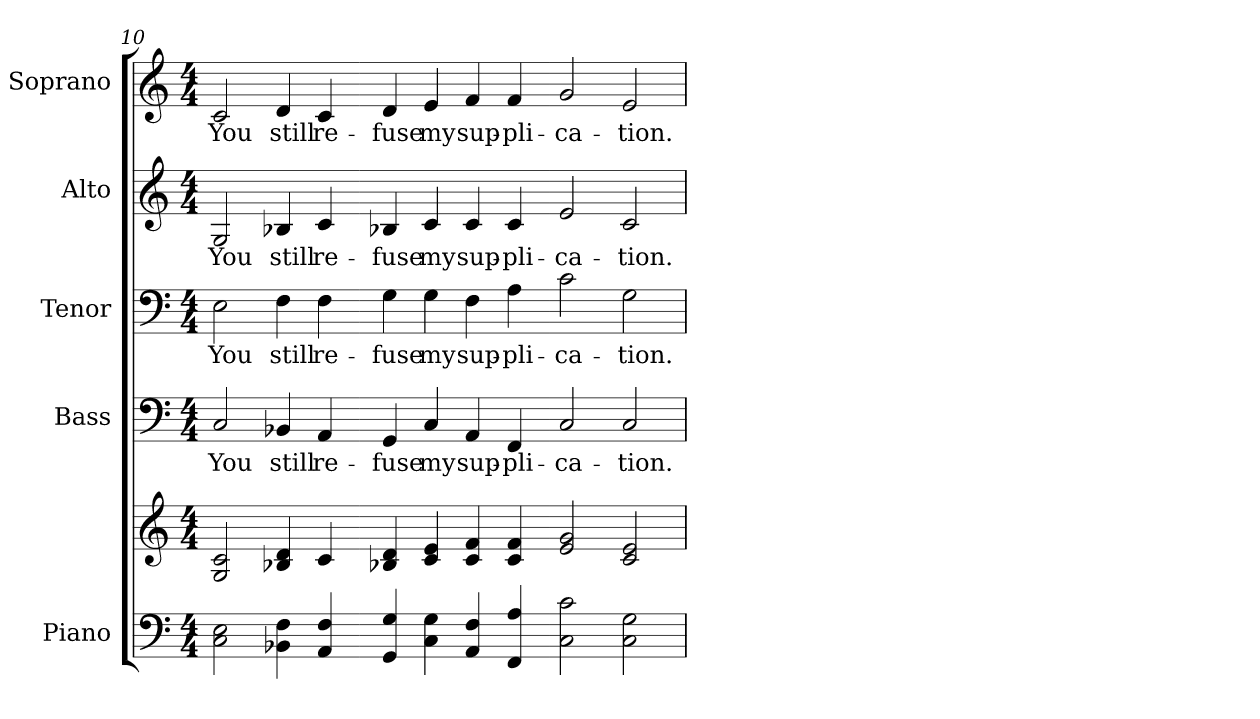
**kern	**kern	**kern	**text	**kern	**text	**kern	**text	**kern	**text
*part5	*part5	*part4	*part4	*part3	*part3	*part2	*part2	*part1	*part1
*staff6	*staff5	*staff4	*staff4	*staff3	*staff3	*staff2	*staff2	*staff1	*staff1
*I"Piano	*	*I"Bass	*	*I"Tenor	*	*I"Alto	*	*I"Soprano	*
*I'Pno.	*	*I'B.	*	*I'T.	*	*I'A.	*	*I'S.	*
*clefF4	*clefG2	*clefF4	*	*clefF4	*	*clefG2	*	*clefG2	*
*k[]	*k[]	*k[]	*	*k[]	*	*k[]	*	*k[]	*
*C:	*C:	*C:	*	*C:	*	*C:	*	*C:	*
*M4/4	*M4/4	*M4/4	*	*M4/4	*	*M4/4	*	*M4/4	*
=10	=10	=10	=10	=10	=10	=10	=10	=10	=10
!	!	!	!LO:LY:b:color=#000000	!	!	!	!	!	!
!	!	!	!	!	!LO:LY:b:color=#000000	!	!	!	!
!	!	!	!	!	!	!	!LO:LY:b:color=#000000	!	!
!	!	!	!	!	!	!	!	!	!LO:LY:b:color=#000000
2Ci\ 2Ei	2Gi/ 2ci	2Ci/	You	2Ei\	You	2Gi/	You	2ci/	You
!	!	!	!LO:LY:b:color=#000000	!	!	!	!	!	!
!	!	!	!	!	!LO:LY:b:color=#000000	!	!	!	!
!	!	!	!	!	!	!	!LO:LY:b:color=#000000	!	!
!	!	!	!	!	!	!	!	!	!LO:LY:b:color=#000000
4BB-Xi\ 4Fi	4B-Xi/ 4di	4BB-Xi/	still	4Fi\	still	4B-Xi/	still	4di/	still
!	!	!	!LO:LY:b:color=#000000	!	!	!	!	!	!
!	!	!	!	!	!LO:LY:b:color=#000000	!	!	!	!
!	!	!	!	!	!	!	!LO:LY:b:color=#000000	!	!
!	!	!	!	!	!	!	!	!	!LO:LY:b:color=#000000
4AAi/ 4Fi	4ci/	4AAi/	re-	4Fi\	re-	4ci/	re-	4ci/	re-
=11-	=11-	=11-	=11-	=11-	=11-	=11-	=11-	=11-	=11-
!	!	!	!LO:LY:b:color=#000000	!	!	!	!	!	!
!	!	!	!	!	!LO:LY:b:color=#000000	!	!	!	!
!	!	!	!	!	!	!	!LO:LY:b:color=#000000	!	!
!	!	!	!	!	!	!	!	!	!LO:LY:b:color=#000000
4GGi/ 4Gi	4B-Xi/ 4di	4GGi/	-fuse	4Gi\	-fuse	4B-Xi/	-fuse	4di/	-fuse
!	!	!	!LO:LY:b:color=#000000	!	!	!	!	!	!
!	!	!	!	!	!LO:LY:b:color=#000000	!	!	!	!
!	!	!	!	!	!	!	!LO:LY:b:color=#000000	!	!
!	!	!	!	!	!	!	!	!	!LO:LY:b:color=#000000
4Ci\ 4Gi	4ci/ 4ei	4Ci/	my	4Gi\	my	4ci/	my	4ei/	my
!	!	!	!LO:LY:b:color=#000000	!	!	!	!	!	!
!	!	!	!	!	!LO:LY:b:color=#000000	!	!	!	!
!	!	!	!	!	!	!	!LO:LY:b:color=#000000	!	!
!	!	!	!	!	!	!	!	!	!LO:LY:b:color=#000000
4AAi/ 4Fi	4ci/ 4fi	4AAi/	sup-	4Fi\	sup-	4ci/	sup-	4fi/	sup-
!	!	!	!LO:LY:b:color=#000000	!	!	!	!	!	!
!	!	!	!	!	!LO:LY:b:color=#000000	!	!	!	!
!	!	!	!	!	!	!	!LO:LY:b:color=#000000	!	!
!	!	!	!	!	!	!	!	!	!LO:LY:b:color=#000000
4FFi/ 4Ai	4ci/ 4fi	4FFi/	-pli-	4Ai\	-pli-	4ci/	-pli-	4fi/	-pli-
=12-	=12-	=12-	=12-	=12-	=12-	=12-	=12-	=12-	=12-
!	!	!	!LO:LY:b:color=#000000	!	!	!	!	!	!
!	!	!	!	!	!LO:LY:b:color=#000000	!	!	!	!
!	!	!	!	!	!	!	!LO:LY:b:color=#000000	!	!
!	!	!	!	!	!	!	!	!	!LO:LY:b:color=#000000
2Ci\ 2ci	2ei/ 2gi	2Ci/	-ca-	2ci\	-ca-	2ei/	-ca-	2gi/	-ca-
!	!	!	!LO:LY:b:color=#000000	!	!	!	!	!	!
!	!	!	!	!	!LO:LY:b:color=#000000	!	!	!	!
!	!	!	!	!	!	!	!LO:LY:b:color=#000000	!	!
!	!	!	!	!	!	!	!	!	!LO:LY:b:color=#000000
2Ci\ 2Gi	2ci/ 2ei	2Ci/	-tion.	2Gi\	-tion.	2ci/	-tion.	2ei/	-tion.
=	=	=	=	=	=	=	=	=	=
*-	*-	*-	*-	*-	*-	*-	*-	*-	*-
